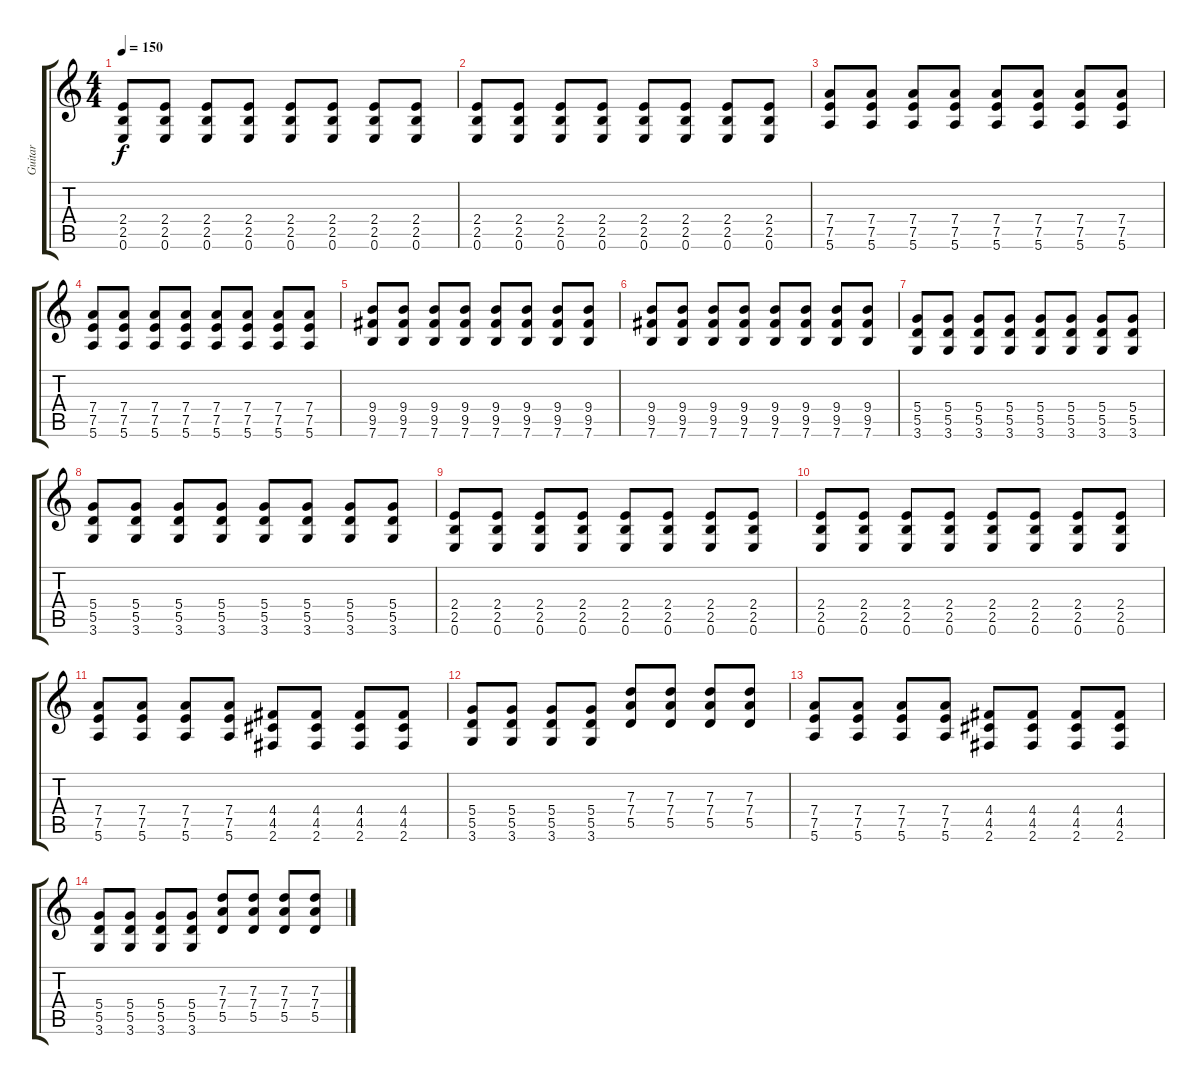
\track ("Guitar" "Guitar") {instrument distortionguitar}
\staff {score tabs}
\tuning (E4 B3 G3 D3 A2 E2) {hide}
\ts (4 4)
\tempo 150
\clef g2
\ks c
(2.4 2.5 0.6).8{dy f} (2.4 2.5 0.6).8 (2.4 2.5 0.6).8 (2.4 2.5 0.6).8 (2.4 2.5 0.6).8 (2.4 2.5 0.6).8 (2.4 2.5 0.6).8 (2.4 2.5 0.6).8 |
(2.4 2.5 0.6).8 (2.4 2.5 0.6).8 (2.4 2.5 0.6).8 (2.4 2.5 0.6).8 (2.4 2.5 0.6).8 (2.4 2.5 0.6).8 (2.4 2.5 0.6).8 (2.4 2.5 0.6).8 |
(7.4 7.5 5.6).8 (7.4 7.5 5.6).8 (7.4 7.5 5.6).8 (7.4 7.5 5.6).8 (7.4 7.5 5.6).8 (7.4 7.5 5.6).8 (7.4 7.5 5.6).8 (7.4 7.5 5.6).8 |
(7.4 7.5 5.6).8 (7.4 7.5 5.6).8 (7.4 7.5 5.6).8 (7.4 7.5 5.6).8 (7.4 7.5 5.6).8 (7.4 7.5 5.6).8 (7.4 7.5 5.6).8 (7.4 7.5 5.6).8 |
(9.4 9.5 7.6).8 (9.4 9.5 7.6).8 (9.4 9.5 7.6).8 (9.4 9.5 7.6).8 (9.4 9.5 7.6).8 (9.4 9.5 7.6).8 (9.4 9.5 7.6).8 (9.4 9.5 7.6).8 |
(9.4 9.5 7.6).8 (9.4 9.5 7.6).8 (9.4 9.5 7.6).8 (9.4 9.5 7.6).8 (9.4 9.5 7.6).8 (9.4 9.5 7.6).8 (9.4 9.5 7.6).8 (9.4 9.5 7.6).8 |
(5.4 5.5 3.6).8 (5.4 5.5 3.6).8 (5.4 5.5 3.6).8 (5.4 5.5 3.6).8 (5.4 5.5 3.6).8 (5.4 5.5 3.6).8 (5.4 5.5 3.6).8 (5.4 5.5 3.6).8 |
(5.4 5.5 3.6).8 (5.4 5.5 3.6).8 (5.4 5.5 3.6).8 (5.4 5.5 3.6).8 (5.4 5.5 3.6).8 (5.4 5.5 3.6).8 (5.4 5.5 3.6).8 (5.4 5.5 3.6).8 |
(2.4 2.5 0.6).8 (2.4 2.5 0.6).8 (2.4 2.5 0.6).8 (2.4 2.5 0.6).8 (2.4 2.5 0.6).8 (2.4 2.5 0.6).8 (2.4 2.5 0.6).8 (2.4 2.5 0.6).8 |
(2.4 2.5 0.6).8 (2.4 2.5 0.6).8 (2.4 2.5 0.6).8 (2.4 2.5 0.6).8 (2.4 2.5 0.6).8 (2.4 2.5 0.6).8 (2.4 2.5 0.6).8 (2.4 2.5 0.6).8 |
(7.4 7.5 5.6).8 (7.4 7.5 5.6).8 (7.4 7.5 5.6).8 (7.4 7.5 5.6).8 (4.4 4.5 2.6).8 (4.4 4.5 2.6).8 (4.4 4.5 2.6).8 (4.4 4.5 2.6).8 |
(5.4 5.5 3.6).8 (5.4 5.5 3.6).8 (5.4 5.5 3.6).8 (5.4 5.5 3.6).8 (7.3 7.4 5.5).8 (7.3 7.4 5.5).8 (7.3 7.4 5.5).8 (7.3 7.4 5.5).8 |
(7.4 7.5 5.6).8 (7.4 7.5 5.6).8 (7.4 7.5 5.6).8 (7.4 7.5 5.6).8 (4.4 4.5 2.6).8 (4.4 4.5 2.6).8 (4.4 4.5 2.6).8 (4.4 4.5 2.6).8 |
(5.4 5.5 3.6).8 (5.4 5.5 3.6).8 (5.4 5.5 3.6).8 (5.4 5.5 3.6).8 (7.3 7.4 5.5).8 (7.3 7.4 5.5).8 (7.3 7.4 5.5).8 (7.3 7.4 5.5).8
